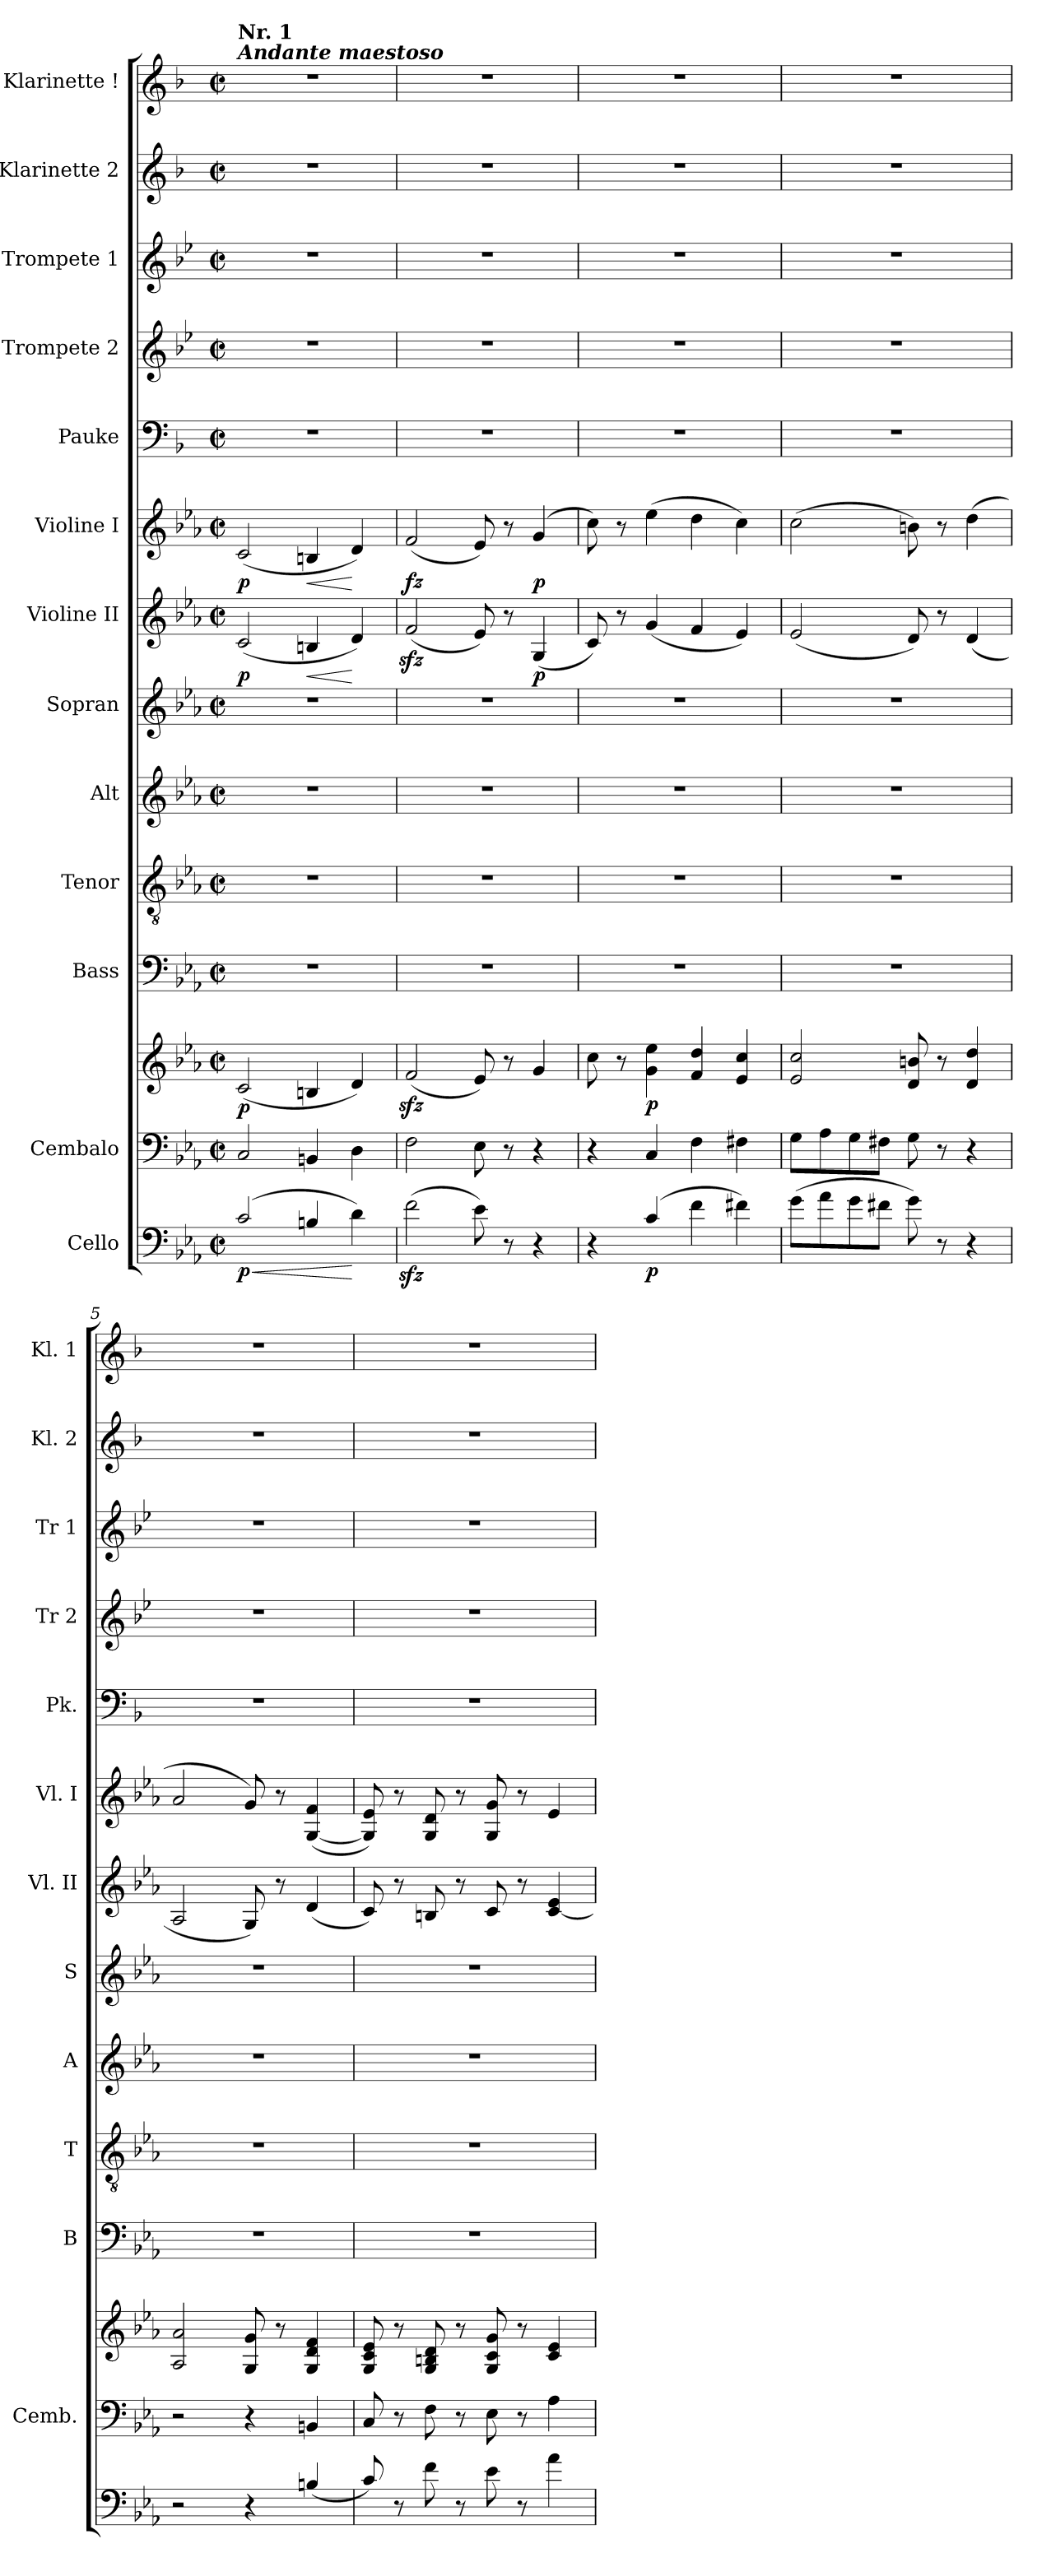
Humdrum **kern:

**kern	**dynam	**kern	**kern	**dynam	**kern	**kern	**kern	**kern	**kern	**dynam	**kern	**dynam	**kern	**kern	**kern	**kern	**kern
*part13	*part13	*part12	*part12	*part12	*part11	*part10	*part9	*part8	*part7	*part7	*part6	*part6	*part5	*part4	*part3	*part2	*part1
*staff14	*staff14	*staff13	*staff12	*staff12/13	*staff11	*staff10	*staff9	*staff8	*staff7	*staff7	*staff6	*staff6	*staff5	*staff4	*staff3	*staff2	*staff1
*I"Cello	*	*I"Cembalo	*	*	*I"Bass	*I"Tenor	*I"Alt	*I"Sopran	*I"Violine II	*	*I"Violine I	*	*I"Pauke	*I"Trompete 2	*I"Trompete 1	*I"Klarinette 2	*I"Klarinette !
*	*	*I'Cemb.	*	*	*I'B	*I'T	*I'A	*I'S	*I'Vl. II	*	*I'Vl. I	*	*I'Pk.	*I'Tr 2	*I'Tr 1	*I'Kl. 2	*I'Kl. 1
*clefF4	*	*clefF4	*clefG2	*	*clefF4	*clefGv2	*clefG2	*clefG2	*clefG2	*	*clefG2	*	*clefF4	*clefG2	*clefG2	*clefG2	*clefG2
*ITrd7c12	*	*	*	*	*	*	*	*	*	*	*	*	*ITrd1c2	*ITrd4c7	*ITrd4c7	*ITrd1c2	*ITrd1c2
*k[b-e-a-]	*	*k[b-e-a-]	*k[b-e-a-]	*	*k[b-e-a-]	*k[b-e-a-]	*k[b-e-a-]	*k[b-e-a-]	*k[b-e-a-]	*	*k[b-e-a-]	*	*k[b-e-a-]	*k[b-e-a-]	*k[b-e-a-]	*k[b-e-a-]	*k[b-e-a-]
*E-:	*	*E-:	*E-:	*	*E-:	*E-:	*E-:	*E-:	*E-:	*	*E-:	*	*E-:	*E-:	*E-:	*E-:	*E-:
*M2/2	*	*M2/2	*M2/2	*	*M2/2	*M2/2	*M2/2	*M2/2	*M2/2	*	*M2/2	*	*M2/2	*M2/2	*M2/2	*M2/2	*M2/2
*met(c|)	*	*met(c|)	*met(c|)	*	*met(c|)	*met(c|)	*met(c|)	*met(c|)	*met(c|)	*	*met(c|)	*	*met(c|)	*met(c|)	*met(c|)	*met(c|)	*met(c|)
=1	=1	=1	=1	=1	=1	=1	=1	=1	=1	=1	=1	=1	=1	=1	=1	=1	=1
!	!	!	!	!	!	!	!	!	!	!	!	!	!	!	!	!	!LO:TX:a:Bi:t=Andante maestoso
!	!	!	!	!	!	!	!	!	!	!	!	!	!	!	!	!	!LO:TX:a:B:t=Nr. 1
!	!LO:HP:b	!	!	!	!	!	!	!	!	!	!	!	!	!	!	!	!
!	!LO:DY:n=1:b	!	!	!LO:DY:b	!	!	!	!	!	!LO:DY:b	!	!LO:DY:b	!	!	!	!	!
(<2C/	< p	2C/	(<2c/	p	1r	1r	1r	1r	(<2c/	p	(<2c/	p	1r	1r	1r	1r	1r
!	!	!	!	!	!	!	!	!	!	!LO:HP:b	!	!LO:HP:b	!	!	!	!	!
4BBn/	.	4BBn/	4Bn/	.	.	.	.	.	4Bn/	<	4Bn/	<	.	.	.	.	.
4D\)	[	4D\	4d/)	.	.	.	.	.	4d/)	[	4d/)	[	.	.	.	.	.
=2	=2	=2	=2	=2	=2	=2	=2	=2	=2	=2	=2	=2	=2	=2	=2	=2	=2
!	!	!	!	!	!	!	!	!	!	!	!	!LO:DY:b	!	!	!	!	!
(>2Fzz<\	.	2F\	(<2fzz</	.	1r	1r	1r	1r	(<2fzz</	.	(<2f/	fz	1r	1r	1r	1r	1r
8E-\)	.	8E-\	8e-/)	.	.	.	.	.	8e-/)	.	8e-/)	.	.	.	.	.	.
8r	.	8r	8r	.	.	.	.	.	8r	.	8r	.	.	.	.	.	.
!	!	!	!	!	!	!	!	!	!	!LO:DY:b	!	!LO:DY:b	!	!	!	!	!
4r	.	4r	4g/	.	.	.	.	.	(<4G/	p	(4g/	p	.	.	.	.	.
=3	=3	=3	=3	=3	=3	=3	=3	=3	=3	=3	=3	=3	=3	=3	=3	=3	=3
4r	.	4r	8cc\	.	1r	1r	1r	1r	8c/)	.	8cc\)	.	1r	1r	1r	1r	1r
.	.	.	8r	.	.	.	.	.	8r	.	8r	.	.	.	.	.	.
!	!LO:DY:b	!	!	!LO:DY:b	!	!	!	!	!	!	!	!	!	!	!	!	!
(4C/	p	4C/	4g\ 4ee-\	p	.	.	.	.	(<4g/	.	(>4ee-\	.	.	.	.	.	.
4F\	.	4F\	4f/ 4dd/	.	.	.	.	.	4f/	.	4dd\	.	.	.	.	.	.
4F#X\)	.	4F#X\	4e-/ 4cc/	.	.	.	.	.	4e-/)	.	4cc\)	.	.	.	.	.	.
=4	=4	=4	=4	=4	=4	=4	=4	=4	=4	=4	=4	=4	=4	=4	=4	=4	=4
(>8G\L	.	8G\L	2e-/ 2cc/	.	1r	1r	1r	1r	(<2e-/	.	(>2cc\	.	1r	1r	1r	1r	1r
8A-\	.	8A-\	.	.	.	.	.	.	.	.	.	.	.	.	.	.	.
8G\	.	8G\	.	.	.	.	.	.	.	.	.	.	.	.	.	.	.
8F#X\J	.	8F#X\J	.	.	.	.	.	.	.	.	.	.	.	.	.	.	.
8G\)	.	8G\	8d/ 8bn/	.	.	.	.	.	8d/)	.	8bn\)	.	.	.	.	.	.
8r	.	8r	8r	.	.	.	.	.	8r	.	8r	.	.	.	.	.	.
4r	.	4r	4d/ 4dd/	.	.	.	.	.	(<4d/	.	(>4dd\	.	.	.	.	.	.
=5	=5	=5	=5	=5	=5	=5	=5	=5	=5	=5	=5	=5	=5	=5	=5	=5	=5
2r	.	2r	2A-/ 2a-/	.	1r	1r	1r	1r	2A-/	.	2a-/	.	1r	1r	1r	1r	1r
4r	.	4r	8G/ 8g/	.	.	.	.	.	8G/)	.	8g/)	.	.	.	.	.	.
.	.	.	8r	.	.	.	.	.	8r	.	8r	.	.	.	.	.	.
(<4BBn/	.	4BBn/	4G/ 4d/ 4f/	.	.	.	.	.	(<4d/	.	([4G/ 4f/	.	.	.	.	.	.
=6	=6	=6	=6	=6	=6	=6	=6	=6	=6	=6	=6	=6	=6	=6	=6	=6	=6
8C/)	.	8C/	8G/ 8c/ 8e-/	.	1r	1r	1r	1r	8c/)	.	8G/] 8e-/)	.	1r	1r	1r	1r	1r
8r	.	8r	8r	.	.	.	.	.	8r	.	8r	.	.	.	.	.	.
8F\	.	8F\	8G/ 8Bn/ 8d/	.	.	.	.	.	8Bn/	.	8G/ 8d/	.	.	.	.	.	.
8r	.	8r	8r	.	.	.	.	.	8r	.	8r	.	.	.	.	.	.
8E-\	.	8E-\	8G/ 8c/ 8g/	.	.	.	.	.	8c/	.	8G/ 8g/	.	.	.	.	.	.
8r	.	8r	8r	.	.	.	.	.	8r	.	8r	.	.	.	.	.	.
4A-\	.	4A-\	4c/ 4e-/	.	.	.	.	.	[4c/ 4e-/	.	4e-/	.	.	.	.	.	.
=	=	=	=	=	=	=	=	=	=	=	=	=	=	=	=	=	=
*-	*-	*-	*-	*-	*-	*-	*-	*-	*-	*-	*-	*-	*-	*-	*-	*-	*-
